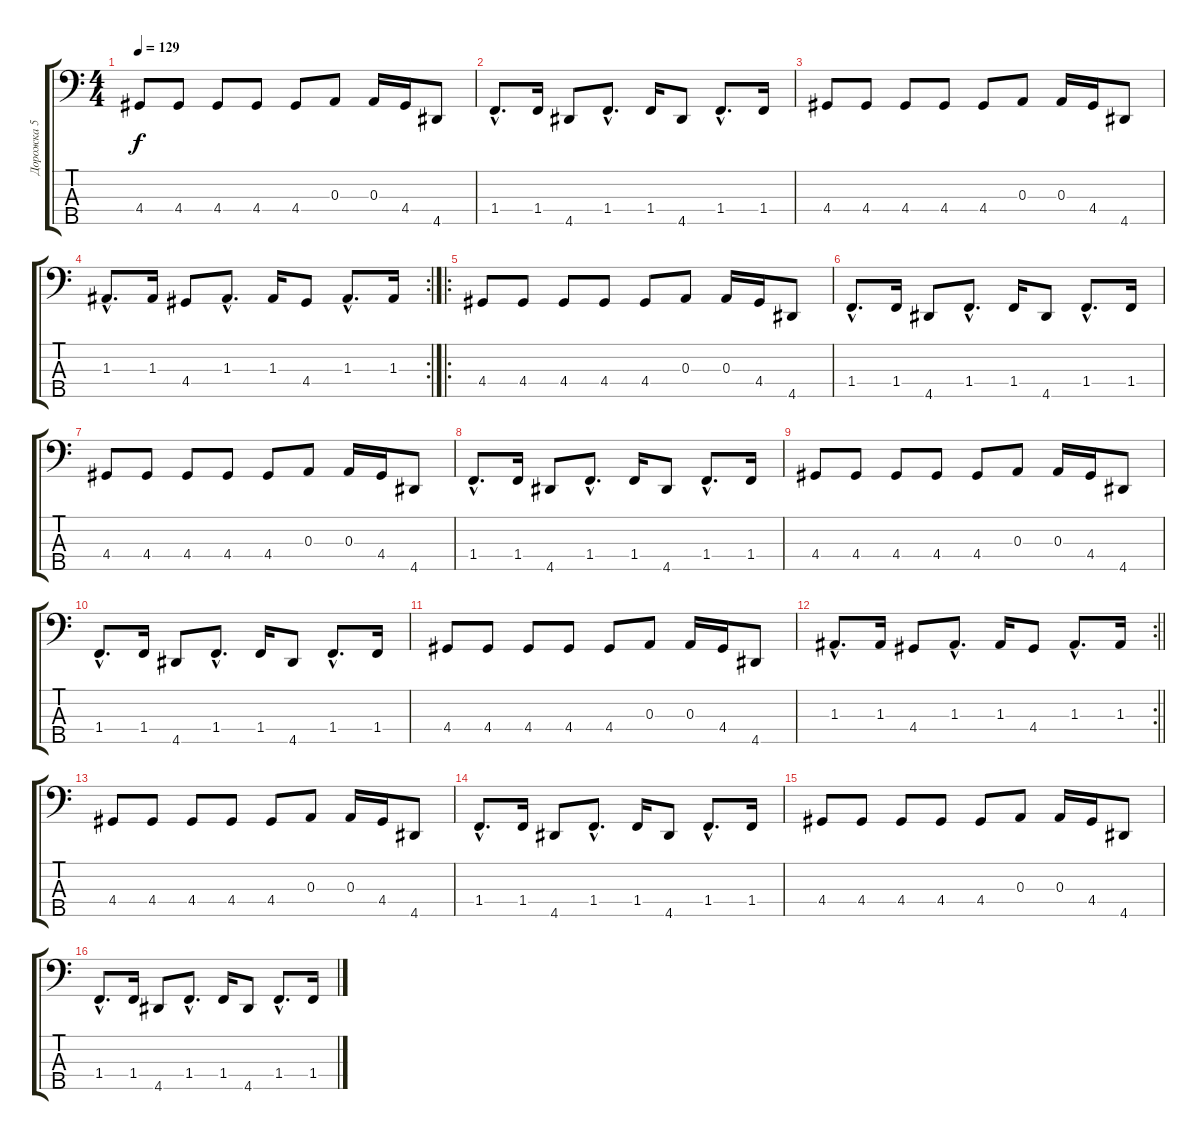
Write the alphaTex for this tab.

\track ("Дорожка 5" "Дорожка 5") {instrument electricbasspick}
\staff {score tabs}
\tuning (G2 D2 A1 E1 B0) {hide}
\ts (4 4)
\tempo 129
\clef f4
\ks c
4.4.8{dy f} 4.4.8 4.4.8 4.4.8 4.4.8 0.3.8 0.3.16 4.4.16 4.5.8 |
1.4{hac}.8{d} 1.4.16 4.5.8 1.4{hac}.8{d} 1.4.16 4.5.8 1.4{hac}.8{d} 1.4.16 |
4.4.8 4.4.8 4.4.8 4.4.8 4.4.8 0.3.8 0.3.16 4.4.16 4.5.8 |
\rc 2
1.3{hac}.8{d} 1.3.16 4.4.8 1.3{hac}.8{d} 1.3.16 4.4.8 1.3{hac}.8{d} 1.3.16 |
\ro
4.4.8 4.4.8 4.4.8 4.4.8 4.4.8 0.3.8 0.3.16 4.4.16 4.5.8 |
1.4{hac}.8{d} 1.4.16 4.5.8 1.4{hac}.8{d} 1.4.16 4.5.8 1.4{hac}.8{d} 1.4.16 |
4.4.8 4.4.8 4.4.8 4.4.8 4.4.8 0.3.8 0.3.16 4.4.16 4.5.8 |
1.4{hac}.8{d} 1.4.16 4.5.8 1.4{hac}.8{d} 1.4.16 4.5.8 1.4{hac}.8{d} 1.4.16 |
4.4.8 4.4.8 4.4.8 4.4.8 4.4.8 0.3.8 0.3.16 4.4.16 4.5.8 |
1.4{hac}.8{d} 1.4.16 4.5.8 1.4{hac}.8{d} 1.4.16 4.5.8 1.4{hac}.8{d} 1.4.16 |
4.4.8 4.4.8 4.4.8 4.4.8 4.4.8 0.3.8 0.3.16 4.4.16 4.5.8 |
\rc 2
\barLineRight lightlight
1.3{hac}.8{d} 1.3.16 4.4.8 1.3{hac}.8{d} 1.3.16 4.4.8 1.3{hac}.8{d} 1.3.16 |
4.4.8 4.4.8 4.4.8 4.4.8 4.4.8 0.3.8 0.3.16 4.4.16 4.5.8 |
1.4{hac}.8{d} 1.4.16 4.5.8 1.4{hac}.8{d} 1.4.16 4.5.8 1.4{hac}.8{d} 1.4.16 |
4.4.8 4.4.8 4.4.8 4.4.8 4.4.8 0.3.8 0.3.16 4.4.16 4.5.8 |
1.4{hac}.8{d} 1.4.16 4.5.8 1.4{hac}.8{d} 1.4.16 4.5.8 1.4{hac}.8{d} 1.4.16
